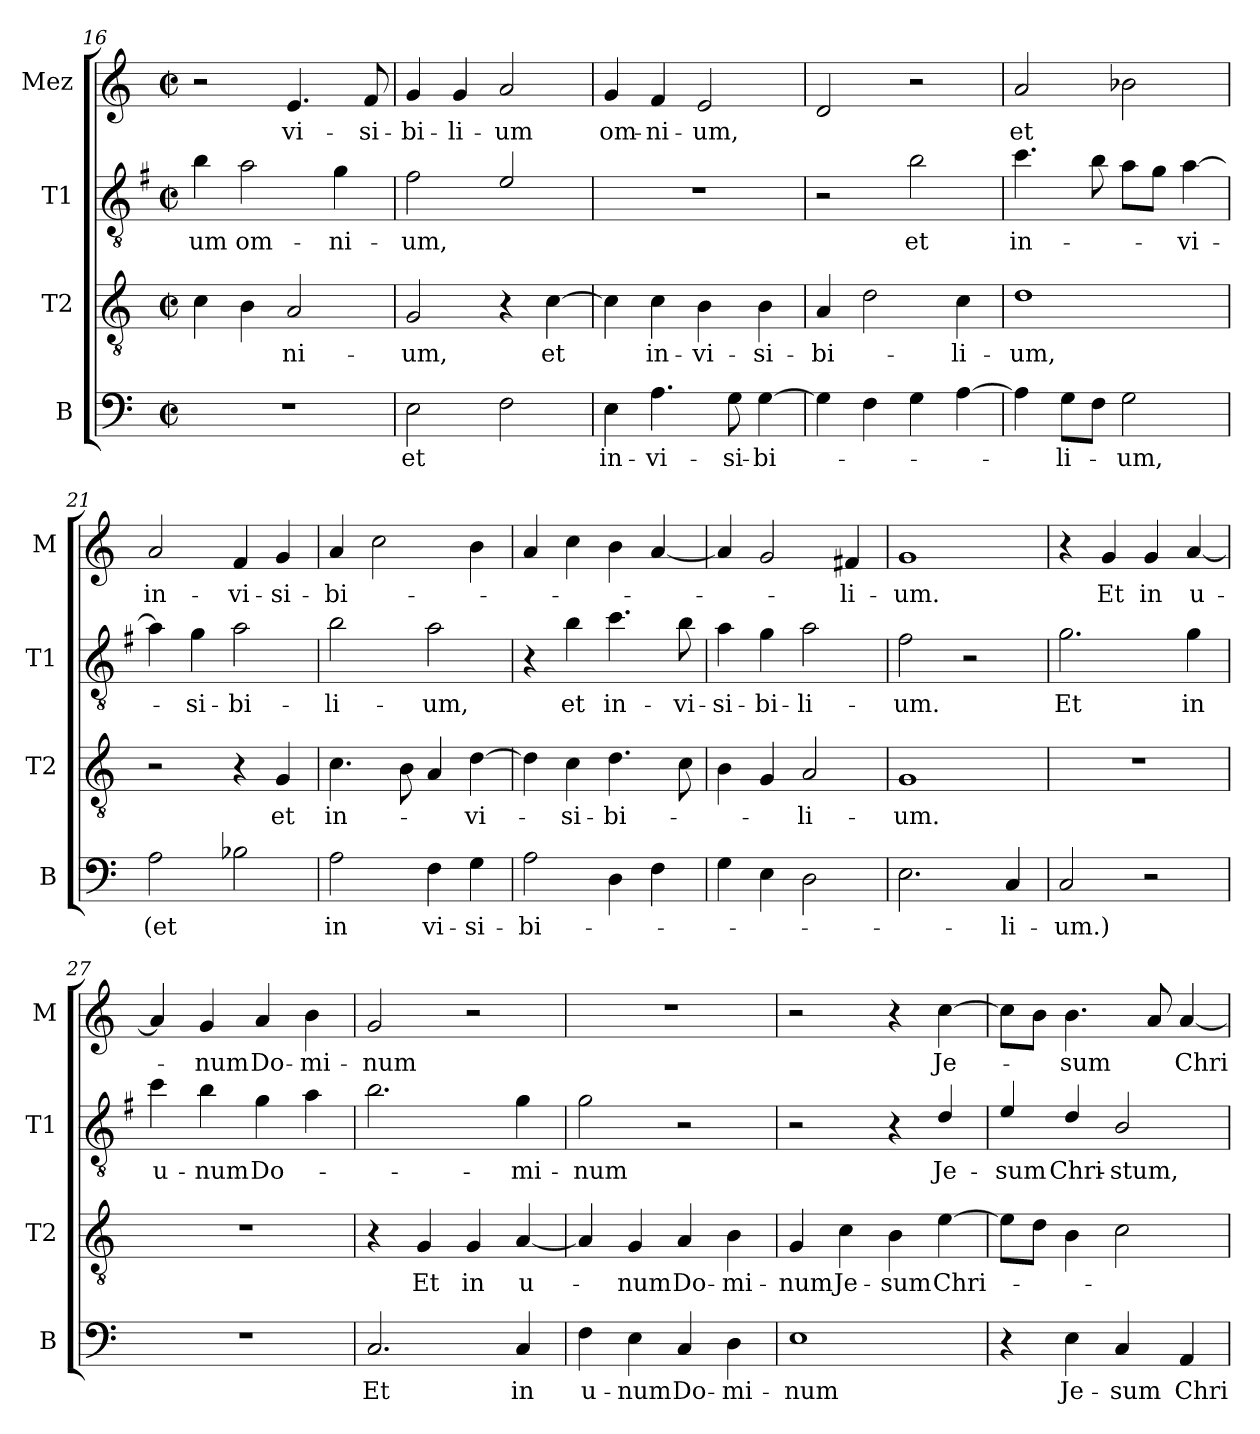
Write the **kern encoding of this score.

**kern	**text	**kern	**text	**kern	**text	**kern	**text
*part4	*part4	*part3	*part3	*part2	*part2	*part1	*part1
*staff4	*staff4	*staff3	*staff3	*staff2	*staff2	*staff1	*staff1
*I"B	*	*I"T2	*	*I"T1	*	*I"Mez	*
*I'B	*	*I'T2	*	*I'T1	*	*I'M	*
*clefF4	*	*clefGv2	*	*clefGv2	*	*clefG2	*
*	*	*	*	*ITrd4c7	*	*	*
*k[]	*	*k[]	*	*k[]	*	*k[]	*
*M2/2	*	*M2/2	*	*M2/2	*	*M2/2	*
*met(c|)	*	*met(c|)	*	*met(c|)	*	*met(c|)	*
=16	=16	=16	=16	=16	=16	=16	=16
!	!	!	!	!	!LO:LY:b	!	!
1r	.	4c\	.	4e\	-um	2r	.
!	!	!	!	!	!LO:LY:b	!	!
.	.	4B\	.	2d\	om-	.	.
!	!	!	!LO:LY:b	!	!	!	!LO:LY:b
.	.	2A/	-ni-	.	.	4.e/	vi-
!	!	!	!	!	!LO:LY:b	!	!
.	.	.	.	4c\	-ni-	.	.
!	!	!	!	!	!	!	!LO:LY:b
.	.	.	.	.	.	8f/	-si-
=17	=17	=17	=17	=17	=17	=17	=17
!	!LO:LY:b	!	!LO:LY:b	!	!LO:LY:b	!	!LO:LY:b
2E\	et	2G/	-um,	2B\	-um,	4g/	-bi-
!	!	!	!	!	!	!	!LO:LY:b
.	.	.	.	.	.	4g/	-li-
!	!	!	!	!	!	!	!LO:LY:b
2F\	.	4r	.	2A/	.	2a/	-um
!	!	!	!LO:LY:b	!	!	!	!
.	.	[4c\	et	.	.	.	.
!!LO:PB:g=z
=18	=18	=18	=18	=18	=18	=18	=18
!	!LO:LY:b	!	!	!	!	!	!LO:LY:b
4E\	in-	4c\]	.	1r	.	4g/	om-
!	!LO:LY:b	!	!LO:LY:b	!	!	!	!LO:LY:b
4.A\	-vi-	4c\	in-	.	.	4f/	-ni-
!	!	!	!LO:LY:b	!	!	!	!LO:LY:b
.	.	4B\	-vi-	.	.	2e/	-um,
!	!LO:LY:b	!	!	!	!	!	!
8G\	-si-	.	.	.	.	.	.
!	!LO:LY:b	!	!LO:LY:b	!	!	!	!
[4G\	-bi-	4B\	-si-	.	.	.	.
=19	=19	=19	=19	=19	=19	=19	=19
!	!	!	!LO:LY:b	!	!	!	!
4G\]	.	4A/	-bi-	2r	.	2d/	.
4F\	.	2d\	.	.	.	.	.
!	!	!	!	!	!LO:LY:b	!	!
4G\	.	.	.	2e\	et	2r	.
!	!	!	!LO:LY:b	!	!	!	!
[4A\	.	4c\	-li-	.	.	.	.
=20	=20	=20	=20	=20	=20	=20	=20
!	!	!	!LO:LY:b	!	!LO:LY:b	!	!LO:LY:b
4A\]	.	1d	-um,	4.f\	in-	2a/	et
!	!LO:LY:b	!	!	!	!	!	!
8G\L	li-	.	.	.	.	.	.
8F\J	.	.	.	8e\	.	.	.
!	!LO:LY:b	!	!	!	!	!	!
2G\	-um,	.	.	8d\L	.	2b-X\	.
.	.	.	.	8c\J	.	.	.
!	!	!	!	!	!LO:LY:b	!	!
.	.	.	.	[4d\	-vi-	.	.
=21	=21	=21	=21	=21	=21	=21	=21
!	!LO:LY:b	!	!	!	!	!	!LO:LY:b
2A\	(et	2r	.	4d\]	.	2a/	in-
!	!	!	!	!	!LO:LY:b	!	!
.	.	.	.	4c\	-si-	.	.
!	!	!	!	!	!LO:LY:b	!	!LO:LY:b
2B-X\	.	4r	.	2d\	-bi-	4f/	-vi-
!	!	!	!LO:LY:b	!	!	!	!LO:LY:b
.	.	4G/	et	.	.	4g/	-si-
=22	=22	=22	=22	=22	=22	=22	=22
!	!LO:LY:b	!	!LO:LY:b	!	!LO:LY:b	!	!LO:LY:b
2A\	in	4.c\	in-	2e\	-li-	4a/	-bi-
.	.	.	.	.	.	2cc\	.
.	.	8B\	.	.	.	.	.
!	!LO:LY:b	!	!	!	!LO:LY:b	!	!
4F\	vi-	4A/	.	2d\	-um,	.	.
!	!LO:LY:b	!	!LO:LY:b	!	!	!	!
4G\	-si-	[4d\	-vi-	.	.	4b\	.
=23	=23	=23	=23	=23	=23	=23	=23
!	!LO:LY:b	!	!	!	!	!	!
2A\	-bi-	4d\]	.	4r	.	4a/	.
!	!	!	!LO:LY:b	!	!LO:LY:b	!	!
.	.	4c\	-si-	4e\	et	4cc\	.
!	!	!	!LO:LY:b	!	!LO:LY:b	!	!
4D\	.	4.d\	-bi-	4.f\	in-	4b\	.
4F\	.	.	.	.	.	[4a/	.
!	!	!	!	!	!LO:LY:b	!	!
.	.	8c\	.	8e\	-vi-	.	.
!!LO:LB:g=z
=24	=24	=24	=24	=24	=24	=24	=24
!	!	!	!	!	!LO:LY:b	!	!
4G\	.	4B\	.	4d\	-si-	4a/]	.
!	!	!	!	!	!LO:LY:b	!	!
4E\	.	4G/	.	4c\	-bi-	2g/	.
!	!	!	!LO:LY:b	!	!LO:LY:b	!	!
2D\	.	2A/	-li-	2d\	-li-	.	.
!	!	!	!	!	!	!	!LO:LY:b
.	.	.	.	.	.	4f#X/	-li-
=25	=25	=25	=25	=25	=25	=25	=25
!	!	!	!LO:LY:b	!	!LO:LY:b	!	!LO:LY:b
2.E\	.	1G	-um.	2B\	-um.	1g	-um.
.	.	.	.	2r	.	.	.
!	!LO:LY:b	!	!	!	!	!	!
4C/	-li-	.	.	.	.	.	.
=26	=26	=26	=26	=26	=26	=26	=26
!	!LO:LY:b	!	!	!	!LO:LY:b	!	!
2C/	-um.)	1r	.	2.c\	Et	4r	.
!	!	!	!	!	!	!	!LO:LY:b
.	.	.	.	.	.	4g/	Et
!	!	!	!	!	!	!	!LO:LY:b
2r	.	.	.	.	.	4g/	in
!	!	!	!	!	!LO:LY:b	!	!LO:LY:b
.	.	.	.	4c\	in	[4a/	u-
=27	=27	=27	=27	=27	=27	=27	=27
!	!	!	!	!	!LO:LY:b	!	!
1r	.	1r	.	4f\	u-	4a/]	.
!	!	!	!	!	!LO:LY:b	!	!LO:LY:b
.	.	.	.	4e\	-num	4g/	-num
!	!	!	!	!	!LO:LY:b	!	!LO:LY:b
.	.	.	.	4c\	Do-	4a/	Do-
!	!	!	!	!	!	!	!LO:LY:b
.	.	.	.	4d\	.	4b\	-mi-
=28	=28	=28	=28	=28	=28	=28	=28
!	!LO:LY:b	!	!	!	!	!	!LO:LY:b
2.C/	Et	4r	.	2.e\	.	2g/	-num
!	!	!	!LO:LY:b	!	!	!	!
.	.	4G/	Et	.	.	.	.
!	!	!	!LO:LY:b	!	!	!	!
.	.	4G/	in	.	.	2r	.
!	!LO:LY:b	!	!LO:LY:b	!	!LO:LY:b	!	!
4C/	in	[4A/	u-	4c\	mi-	.	.
=29	=29	=29	=29	=29	=29	=29	=29
!	!LO:LY:b	!	!	!	!LO:LY:b	!	!
4F\	u-	4A/]	.	2c\	-num	1r	.
!	!LO:LY:b	!	!LO:LY:b	!	!	!	!
4E\	-num	4G/	-num	.	.	.	.
!	!LO:LY:b	!	!LO:LY:b	!	!	!	!
4C/	Do-	4A/	Do-	2r	.	.	.
!	!LO:LY:b	!	!LO:LY:b	!	!	!	!
4D\	-mi-	4B\	-mi-	.	.	.	.
!!LO:LB:g=z
=30	=30	=30	=30	=30	=30	=30	=30
!	!LO:LY:b	!	!LO:LY:b	!	!	!	!
1E	-num	4G/	-num	2r	.	2r	.
!	!	!	!LO:LY:b	!	!	!	!
.	.	4c\	Je-	.	.	.	.
!	!	!	!LO:LY:b	!	!	!	!
.	.	4B\	-sum	4r	.	4r	.
!	!	!	!LO:LY:b	!	!LO:LY:b	!	!LO:LY:b
.	.	[4e\	Chri-	4G/	Je-	[4cc\	Je-
=31	=31	=31	=31	=31	=31	=31	=31
!	!	!	!	!	!LO:LY:b	!	!
4r	.	8e\L]	.	4A/	-sum	8cc\L]	.
.	.	8d\J	.	.	.	8b\J	.
!	!LO:LY:b	!	!	!	!LO:LY:b	!	!LO:LY:b
4E\	Je-	4B\	.	4G/	Chri-	4.b\	-sum
!	!LO:LY:b	!	!	!	!LO:LY:b	!	!
4C/	-sum	2c\	.	2E/	-stum,	.	.
.	.	.	.	.	.	8a/	.
!	!LO:LY:b	!	!	!	!	!	!LO:LY:b
4AA/	Chri-	.	.	.	.	[4a/	Chri-
=	=	=	=	=	=	=	=
*-	*-	*-	*-	*-	*-	*-	*-
